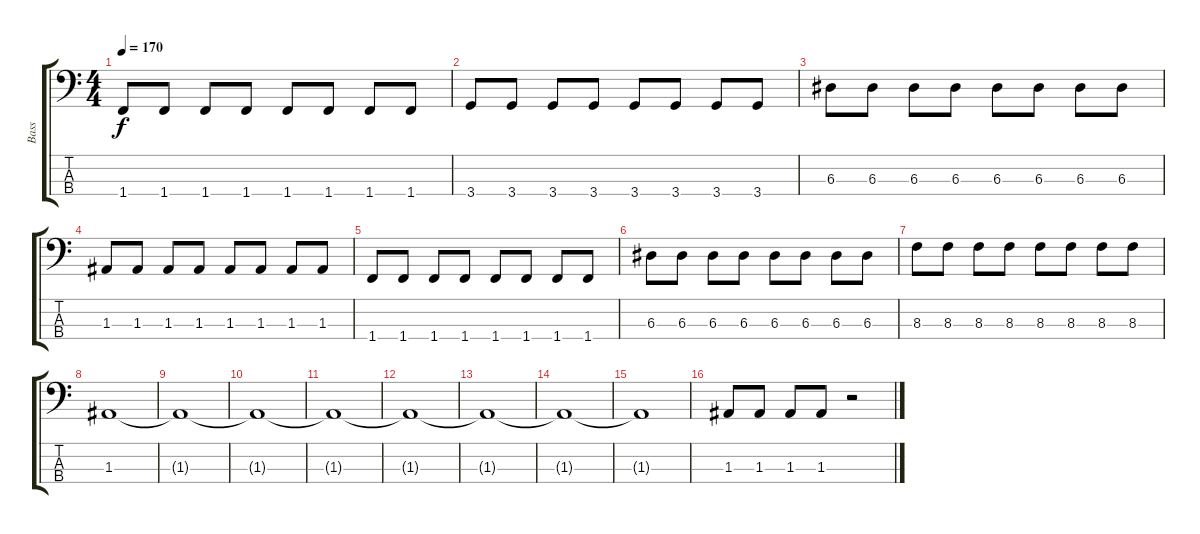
\track ("Bass" "Bass") {instrument acousticguitarnylon}
\staff {score tabs}
\tuning (G2 D2 A1 E1) {hide}
\ts (4 4)
\tempo 170
\clef f4
\ks c
1.4.8{dy f} 1.4.8 1.4.8 1.4.8 1.4.8 1.4.8 1.4.8 1.4.8 |
3.4.8 3.4.8 3.4.8 3.4.8 3.4.8 3.4.8 3.4.8 3.4.8 |
6.3.8 6.3.8 6.3.8 6.3.8 6.3.8 6.3.8 6.3.8 6.3.8 |
1.3.8 1.3.8 1.3.8 1.3.8 1.3.8 1.3.8 1.3.8 1.3.8 |
1.4.8 1.4.8 1.4.8 1.4.8 1.4.8 1.4.8 1.4.8 1.4.8 |
6.3.8 6.3.8 6.3.8 6.3.8 6.3.8 6.3.8 6.3.8 6.3.8 |
8.3.8 8.3.8 8.3.8 8.3.8 8.3.8 8.3.8 8.3.8 8.3.8 |
1.3.1 |
1.3{t}.1 |
1.3{t}.1 |
1.3{t}.1 |
1.3{t}.1 |
1.3{t}.1 |
1.3{t}.1 |
1.3{t}.1 |
1.3.8 1.3.8 1.3.8 1.3.8 r.2
